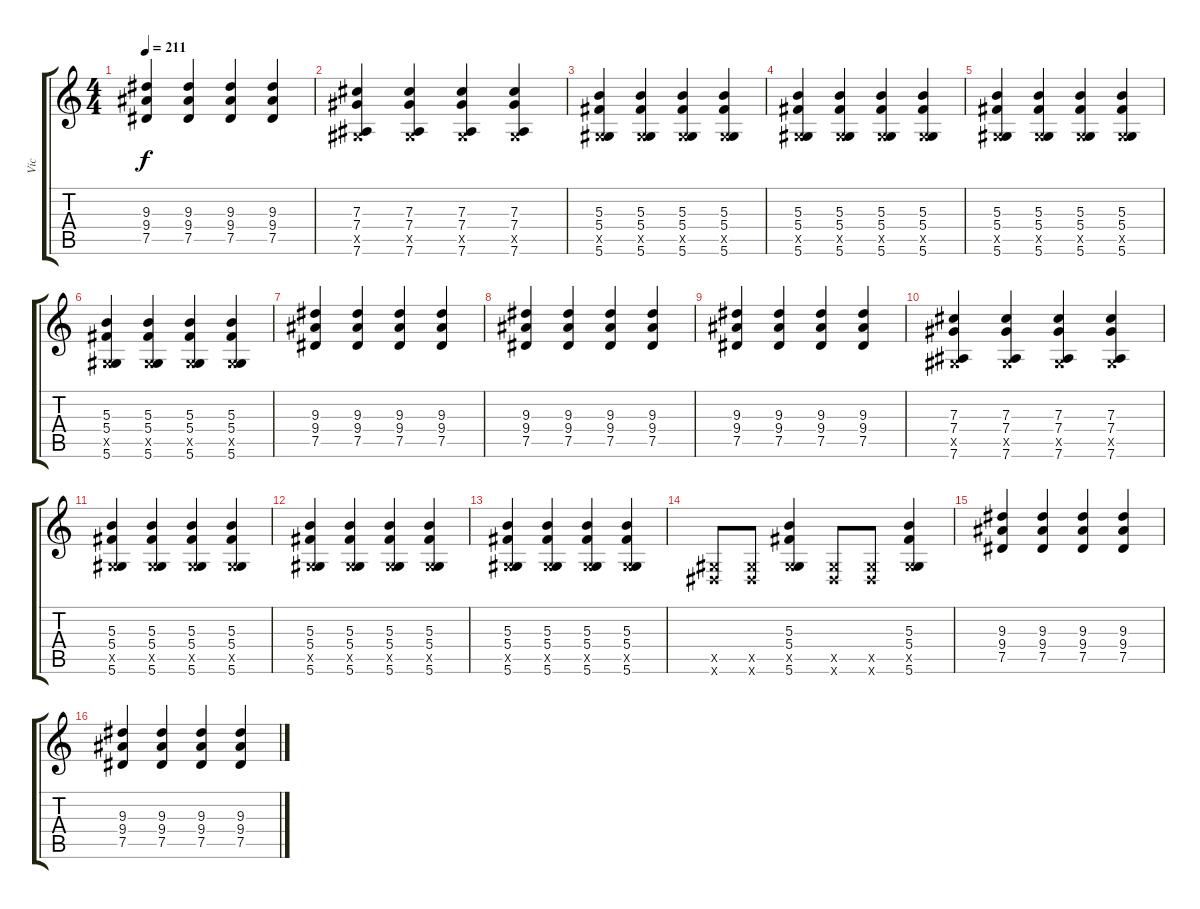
\track ("Vic " "Vic ") {instrument distortionguitar}
\staff {score tabs}
\tuning (Eb4 Bb3 Gb3 Db3 Ab2 Eb2) {hide}
\ts (4 4)
\tempo 211
\clef g2
\ks c
(9.3 9.4 7.5).4{dy f} (9.3 9.4 7.5).4 (9.3 9.4 7.5).4 (9.3 9.4 7.5).4 |
(7.3 7.4 0.5{x} 7.6).4 (7.3 7.4 0.5{x} 7.6).4 (7.3 7.4 0.5{x} 7.6).4 (7.3 7.4 0.5{x} 7.6).4 |
(5.3 5.4 0.5{x} 5.6).4 (5.3 5.4 0.5{x} 5.6).4 (5.3 5.4 0.5{x} 5.6).4 (5.3 5.4 0.5{x} 5.6).4 |
(5.3 5.4 0.5{x} 5.6).4 (5.3 5.4 0.5{x} 5.6).4 (5.3 5.4 0.5{x} 5.6).4 (5.3 5.4 0.5{x} 5.6).4 |
(5.3 5.4 0.5{x} 5.6).4 (5.3 5.4 0.5{x} 5.6).4 (5.3 5.4 0.5{x} 5.6).4 (5.3 5.4 0.5{x} 5.6).4 |
(5.3 5.4 0.5{x} 5.6).4 (5.3 5.4 0.5{x} 5.6).4 (5.3 5.4 0.5{x} 5.6).4 (5.3 5.4 0.5{x} 5.6).4 |
(9.3 9.4 7.5).4 (9.3 9.4 7.5).4 (9.3 9.4 7.5).4 (9.3 9.4 7.5).4 |
(9.3 9.4 7.5).4 (9.3 9.4 7.5).4 (9.3 9.4 7.5).4 (9.3 9.4 7.5).4 |
(9.3 9.4 7.5).4 (9.3 9.4 7.5).4 (9.3 9.4 7.5).4 (9.3 9.4 7.5).4 |
(7.3 7.4 0.5{x} 7.6).4 (7.3 7.4 0.5{x} 7.6).4 (7.3 7.4 0.5{x} 7.6).4 (7.3 7.4 0.5{x} 7.6).4 |
(5.3 5.4 0.5{x} 5.6).4 (5.3 5.4 0.5{x} 5.6).4 (5.3 5.4 0.5{x} 5.6).4 (5.3 5.4 0.5{x} 5.6).4 |
(5.3 5.4 0.5{x} 5.6).4 (5.3 5.4 0.5{x} 5.6).4 (5.3 5.4 0.5{x} 5.6).4 (5.3 5.4 0.5{x} 5.6).4 |
(5.3 5.4 0.5{x} 5.6).4 (5.3 5.4 0.5{x} 5.6).4 (5.3 5.4 0.5{x} 5.6).4 (5.3 5.4 0.5{x} 5.6).4 |
(0.5{x} 0.6{x}).8 (0.5{x} 0.6{x}).8 (5.3 5.4 0.5{x} 5.6).4 (0.5{x} 0.6{x}).8 (0.5{x} 0.6{x}).8 (5.3 5.4 0.5{x} 5.6).4 |
(9.3 9.4 7.5).4 (9.3 9.4 7.5).4 (9.3 9.4 7.5).4 (9.3 9.4 7.5).4 |
(9.3 9.4 7.5).4 (9.3 9.4 7.5).4 (9.3 9.4 7.5).4 (9.3 9.4 7.5).4
